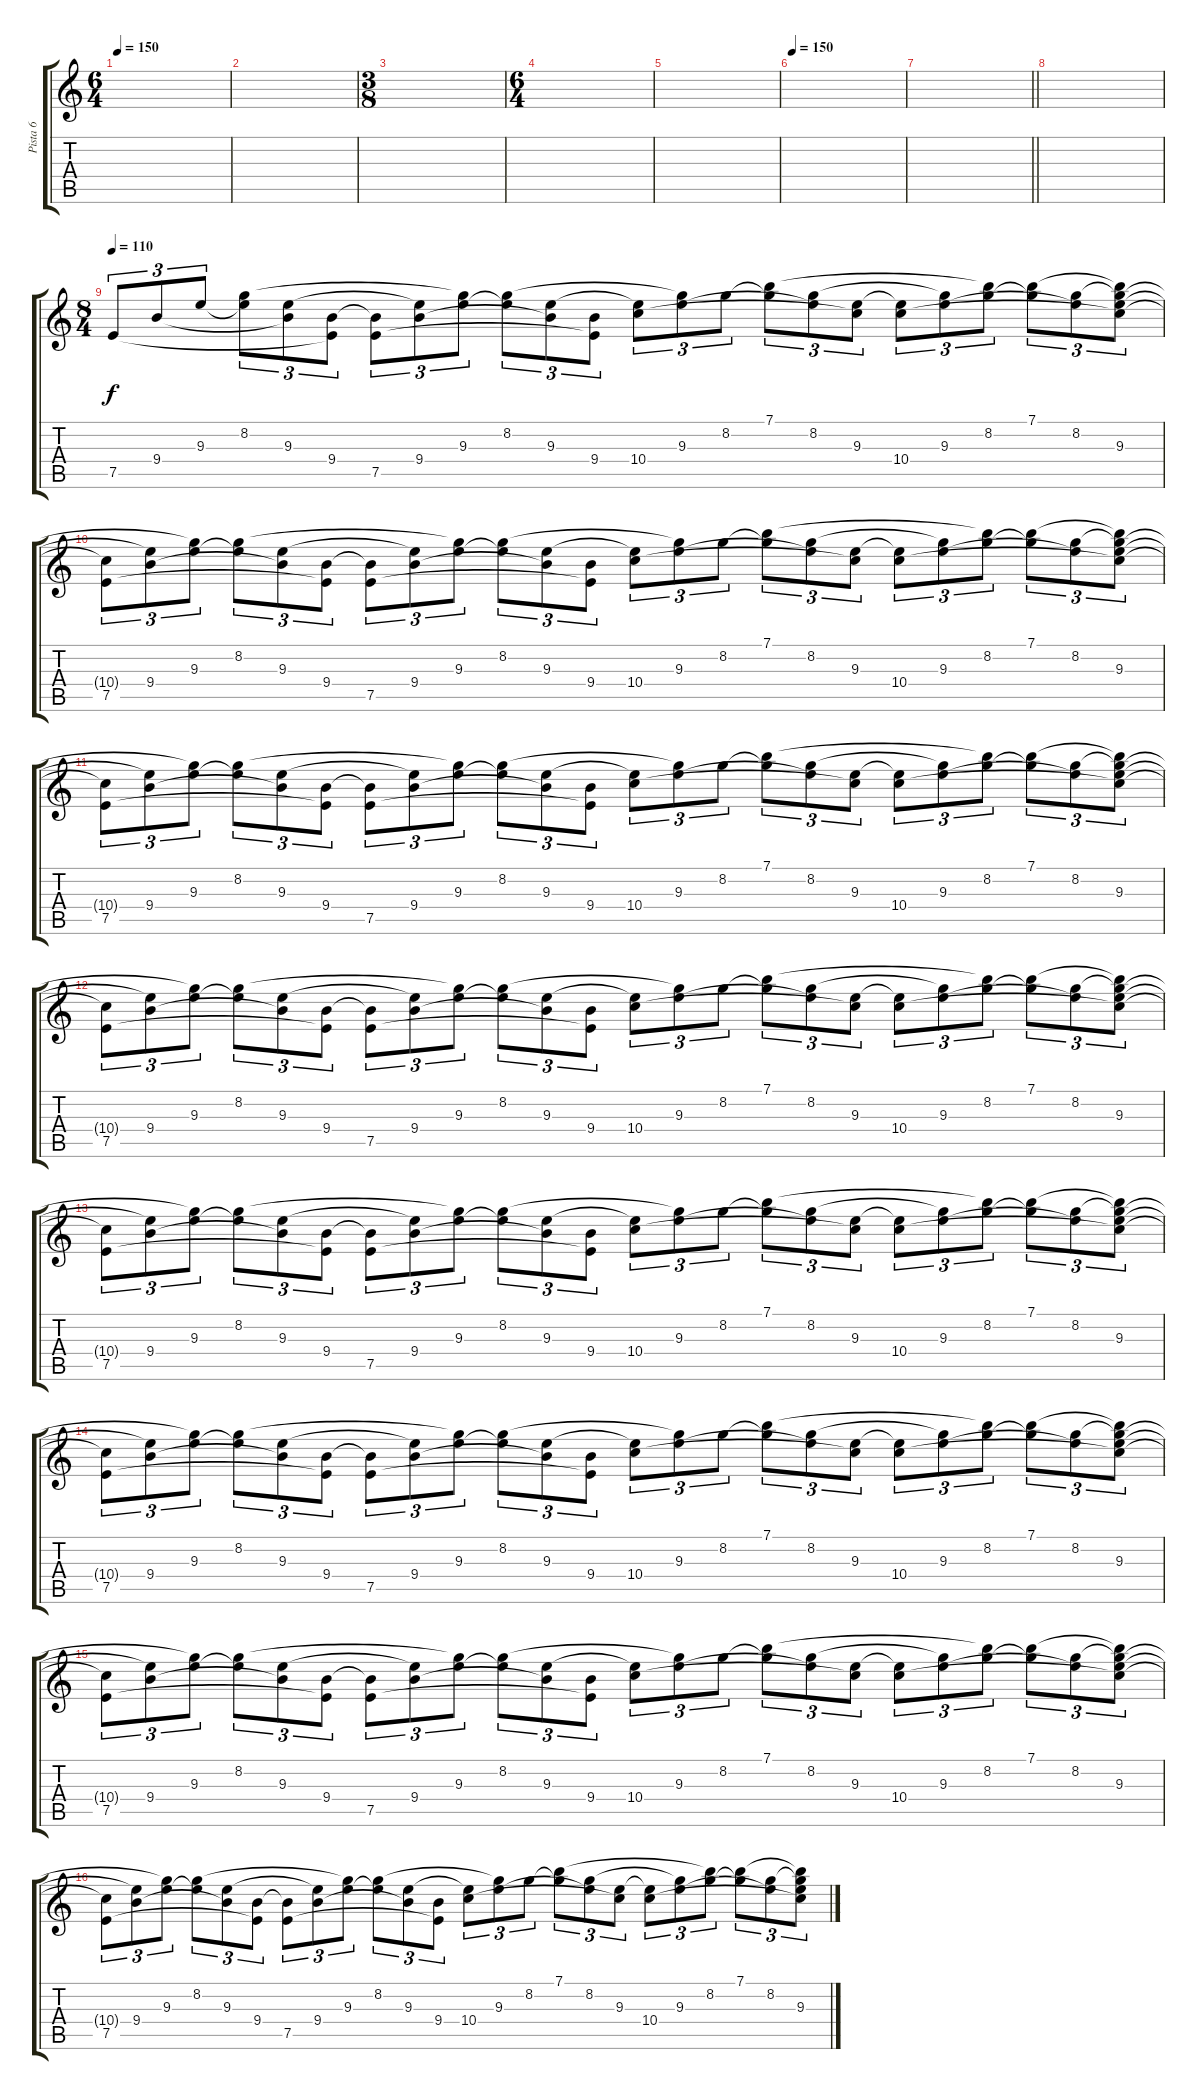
\track ("Pista 6" "Pista 6") {instrument acousticguitarsteel}
\staff {score tabs}
\tuning (E4 B3 G3 D3 A2 E2) {hide}
\ts (6 4)
\tempo 150
\clef g2
\ks c
|
|
\ts (3 8)
|
\ts (6 4)
|
|
\tempo 150
|
\barLineRight lightlight
|
|
\ts (8 4)
\tempo 110
7.5.8{tu (3 2)} 9.4.8{tu (3 2)} 9.3.8{tu (3 2)} (8.2 9.3{t}).8{tu (3 2)} (9.3 9.4{t}).8{tu (3 2)} (9.4 7.5{t}).8{tu (3 2)} (9.4{t} 7.5).8{tu (3 2)} (9.3{t} 9.4).8{tu (3 2)} (8.2{t} 9.3).8{tu (3 2)} (8.2 9.3{t}).8{tu (3 2)} (9.3 9.4{t}).8{tu (3 2)} (9.4 7.5{t}).8{tu (3 2)} (9.3{t} 10.4).8{tu (3 2)} (8.2{t} 9.3).8{tu (3 2)} 8.2.8{tu (3 2)} (7.1 8.2{t}).8{tu (3 2)} (8.2 9.3{t}).8{tu (3 2)} (9.3 10.4{t}).8{tu (3 2)} (9.3{t} 10.4).8{tu (3 2)} (8.2{t} 9.3).8{tu (3 2)} (7.1{t} 8.2).8{tu (3 2)} (7.1 8.2{t}).8{tu (3 2)} (8.2 9.3{t}).8{tu (3 2)} (7.1{t} 8.2{t} 9.3 10.4{t}).8{tu (3 2)} |
(10.4{t} 7.5).8{tu (3 2)} (9.3{t} 9.4).8{tu (3 2)} (8.2{t} 9.3).8{tu (3 2)} (8.2 9.3{t}).8{tu (3 2)} (9.3 9.4{t}).8{tu (3 2)} (9.4 7.5{t}).8{tu (3 2)} (9.4{t} 7.5).8{tu (3 2)} (9.3{t} 9.4).8{tu (3 2)} (8.2{t} 9.3).8{tu (3 2)} (8.2 9.3{t}).8{tu (3 2)} (9.3 9.4{t}).8{tu (3 2)} (9.4 7.5{t}).8{tu (3 2)} (9.3{t} 10.4).8{tu (3 2)} (8.2{t} 9.3).8{tu (3 2)} 8.2.8{tu (3 2)} (7.1 8.2{t}).8{tu (3 2)} (8.2 9.3{t}).8{tu (3 2)} (9.3 10.4{t}).8{tu (3 2)} (9.3{t} 10.4).8{tu (3 2)} (8.2{t} 9.3).8{tu (3 2)} (7.1{t} 8.2).8{tu (3 2)} (7.1 8.2{t}).8{tu (3 2)} (8.2 9.3{t}).8{tu (3 2)} (7.1{t} 8.2{t} 9.3 10.4{t}).8{tu (3 2)} |
(10.4{t} 7.5).8{tu (3 2)} (9.3{t} 9.4).8{tu (3 2)} (8.2{t} 9.3).8{tu (3 2)} (8.2 9.3{t}).8{tu (3 2)} (9.3 9.4{t}).8{tu (3 2)} (9.4 7.5{t}).8{tu (3 2)} (9.4{t} 7.5).8{tu (3 2)} (9.3{t} 9.4).8{tu (3 2)} (8.2{t} 9.3).8{tu (3 2)} (8.2 9.3{t}).8{tu (3 2)} (9.3 9.4{t}).8{tu (3 2)} (9.4 7.5{t}).8{tu (3 2)} (9.3{t} 10.4).8{tu (3 2)} (8.2{t} 9.3).8{tu (3 2)} 8.2.8{tu (3 2)} (7.1 8.2{t}).8{tu (3 2)} (8.2 9.3{t}).8{tu (3 2)} (9.3 10.4{t}).8{tu (3 2)} (9.3{t} 10.4).8{tu (3 2)} (8.2{t} 9.3).8{tu (3 2)} (7.1{t} 8.2).8{tu (3 2)} (7.1 8.2{t}).8{tu (3 2)} (8.2 9.3{t}).8{tu (3 2)} (7.1{t} 8.2{t} 9.3 10.4{t}).8{tu (3 2)} |
(10.4{t} 7.5).8{tu (3 2)} (9.3{t} 9.4).8{tu (3 2)} (8.2{t} 9.3).8{tu (3 2)} (8.2 9.3{t}).8{tu (3 2)} (9.3 9.4{t}).8{tu (3 2)} (9.4 7.5{t}).8{tu (3 2)} (9.4{t} 7.5).8{tu (3 2)} (9.3{t} 9.4).8{tu (3 2)} (8.2{t} 9.3).8{tu (3 2)} (8.2 9.3{t}).8{tu (3 2)} (9.3 9.4{t}).8{tu (3 2)} (9.4 7.5{t}).8{tu (3 2)} (9.3{t} 10.4).8{tu (3 2)} (8.2{t} 9.3).8{tu (3 2)} 8.2.8{tu (3 2)} (7.1 8.2{t}).8{tu (3 2)} (8.2 9.3{t}).8{tu (3 2)} (9.3 10.4{t}).8{tu (3 2)} (9.3{t} 10.4).8{tu (3 2)} (8.2{t} 9.3).8{tu (3 2)} (7.1{t} 8.2).8{tu (3 2)} (7.1 8.2{t}).8{tu (3 2)} (8.2 9.3{t}).8{tu (3 2)} (7.1{t} 8.2{t} 9.3 10.4{t}).8{tu (3 2)} |
(10.4{t} 7.5).8{tu (3 2)} (9.3{t} 9.4).8{tu (3 2)} (8.2{t} 9.3).8{tu (3 2)} (8.2 9.3{t}).8{tu (3 2)} (9.3 9.4{t}).8{tu (3 2)} (9.4 7.5{t}).8{tu (3 2)} (9.4{t} 7.5).8{tu (3 2)} (9.3{t} 9.4).8{tu (3 2)} (8.2{t} 9.3).8{tu (3 2)} (8.2 9.3{t}).8{tu (3 2)} (9.3 9.4{t}).8{tu (3 2)} (9.4 7.5{t}).8{tu (3 2)} (9.3{t} 10.4).8{tu (3 2)} (8.2{t} 9.3).8{tu (3 2)} 8.2.8{tu (3 2)} (7.1 8.2{t}).8{tu (3 2)} (8.2 9.3{t}).8{tu (3 2)} (9.3 10.4{t}).8{tu (3 2)} (9.3{t} 10.4).8{tu (3 2)} (8.2{t} 9.3).8{tu (3 2)} (7.1{t} 8.2).8{tu (3 2)} (7.1 8.2{t}).8{tu (3 2)} (8.2 9.3{t}).8{tu (3 2)} (7.1{t} 8.2{t} 9.3 10.4{t}).8{tu (3 2)} |
(10.4{t} 7.5).8{tu (3 2)} (9.3{t} 9.4).8{tu (3 2)} (8.2{t} 9.3).8{tu (3 2)} (8.2 9.3{t}).8{tu (3 2)} (9.3 9.4{t}).8{tu (3 2)} (9.4 7.5{t}).8{tu (3 2)} (9.4{t} 7.5).8{tu (3 2)} (9.3{t} 9.4).8{tu (3 2)} (8.2{t} 9.3).8{tu (3 2)} (8.2 9.3{t}).8{tu (3 2)} (9.3 9.4{t}).8{tu (3 2)} (9.4 7.5{t}).8{tu (3 2)} (9.3{t} 10.4).8{tu (3 2)} (8.2{t} 9.3).8{tu (3 2)} 8.2.8{tu (3 2)} (7.1 8.2{t}).8{tu (3 2)} (8.2 9.3{t}).8{tu (3 2)} (9.3 10.4{t}).8{tu (3 2)} (9.3{t} 10.4).8{tu (3 2)} (8.2{t} 9.3).8{tu (3 2)} (7.1{t} 8.2).8{tu (3 2)} (7.1 8.2{t}).8{tu (3 2)} (8.2 9.3{t}).8{tu (3 2)} (7.1{t} 8.2{t} 9.3 10.4{t}).8{tu (3 2)} |
(10.4{t} 7.5).8{tu (3 2)} (9.3{t} 9.4).8{tu (3 2)} (8.2{t} 9.3).8{tu (3 2)} (8.2 9.3{t}).8{tu (3 2)} (9.3 9.4{t}).8{tu (3 2)} (9.4 7.5{t}).8{tu (3 2)} (9.4{t} 7.5).8{tu (3 2)} (9.3{t} 9.4).8{tu (3 2)} (8.2{t} 9.3).8{tu (3 2)} (8.2 9.3{t}).8{tu (3 2)} (9.3 9.4{t}).8{tu (3 2)} (9.4 7.5{t}).8{tu (3 2)} (9.3{t} 10.4).8{tu (3 2)} (8.2{t} 9.3).8{tu (3 2)} 8.2.8{tu (3 2)} (7.1 8.2{t}).8{tu (3 2)} (8.2 9.3{t}).8{tu (3 2)} (9.3 10.4{t}).8{tu (3 2)} (9.3{t} 10.4).8{tu (3 2)} (8.2{t} 9.3).8{tu (3 2)} (7.1{t} 8.2).8{tu (3 2)} (7.1 8.2{t}).8{tu (3 2)} (8.2 9.3{t}).8{tu (3 2)} (7.1{t} 8.2{t} 9.3 10.4{t}).8{tu (3 2)} |
(10.4{t} 7.5).8{tu (3 2)} (9.3{t} 9.4).8{tu (3 2)} (8.2{t} 9.3).8{tu (3 2)} (8.2 9.3{t}).8{tu (3 2)} (9.3 9.4{t}).8{tu (3 2)} (9.4 7.5{t}).8{tu (3 2)} (9.4{t} 7.5).8{tu (3 2)} (9.3{t} 9.4).8{tu (3 2)} (8.2{t} 9.3).8{tu (3 2)} (8.2 9.3{t}).8{tu (3 2)} (9.3 9.4{t}).8{tu (3 2)} (9.4 7.5{t}).8{tu (3 2)} (9.3{t} 10.4).8{tu (3 2)} (8.2{t} 9.3).8{tu (3 2)} 8.2.8{tu (3 2)} (7.1 8.2{t}).8{tu (3 2)} (8.2 9.3{t}).8{tu (3 2)} (9.3 10.4{t}).8{tu (3 2)} (9.3{t} 10.4).8{tu (3 2)} (8.2{t} 9.3).8{tu (3 2)} (7.1{t} 8.2).8{tu (3 2)} (7.1 8.2{t}).8{tu (3 2)} (8.2 9.3{t}).8{tu (3 2)} (7.1{t} 8.2{t} 9.3 10.4{t}).8{tu (3 2)}
